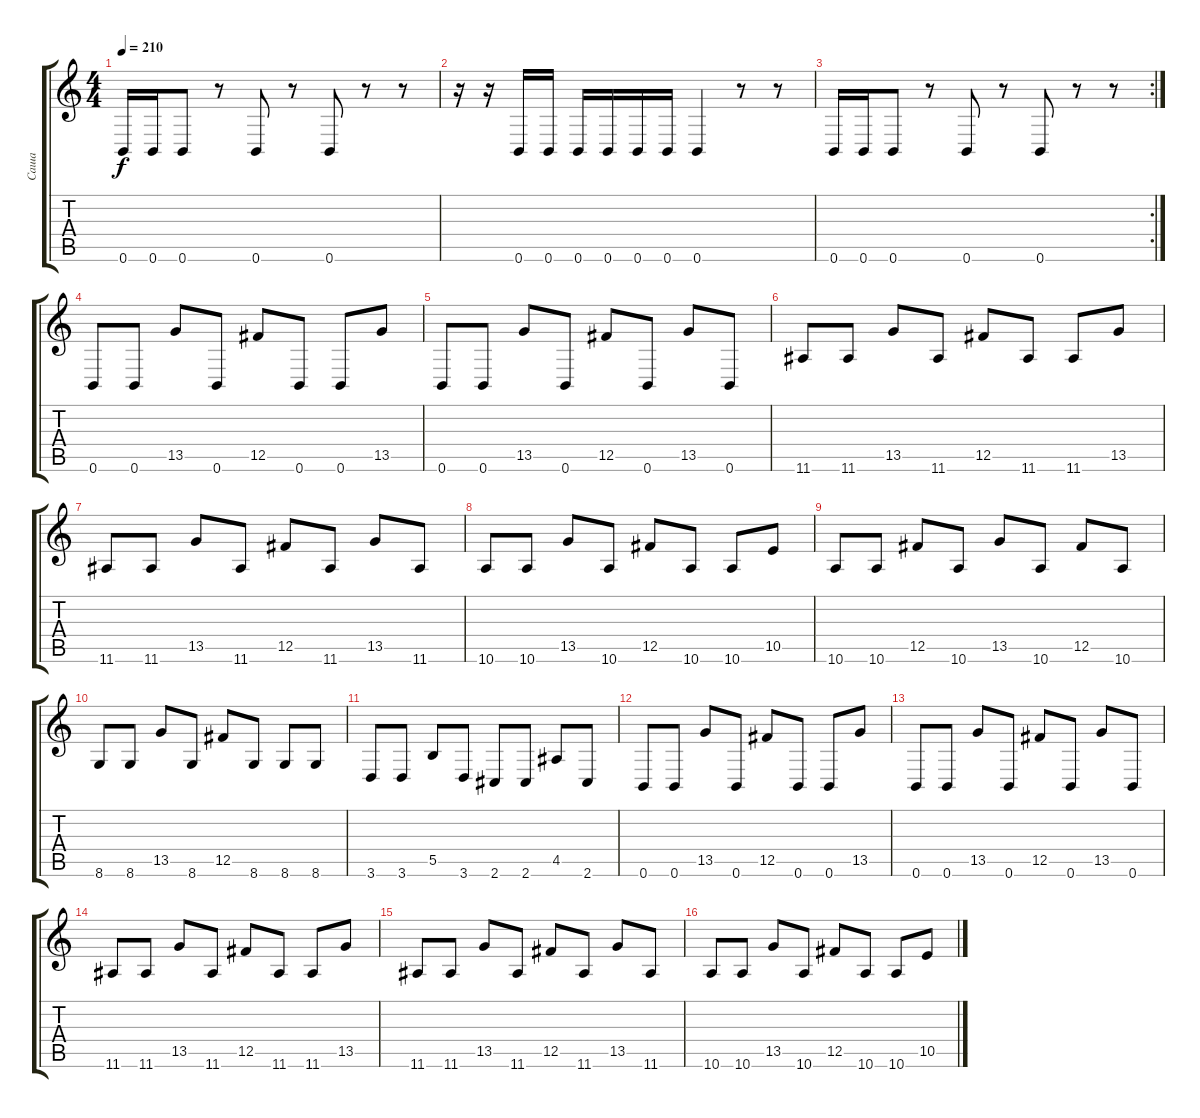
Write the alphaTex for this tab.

\track ("Саша" "Саша") {instrument distortionguitar}
\staff {score tabs}
\tuning (Db4 Ab3 E3 B2 Gb2 B1) {hide}
\ts (4 4)
\tempo 210
\clef g2
\ks c
0.6.16{dy f} 0.6.16 0.6.8 r.8 0.6.8 r.8 0.6.8 r.8 r.8 |
r.16 r.16 0.6.16 0.6.16 0.6.16 0.6.16 0.6.16 0.6.16 0.6.4 r.8 r.8 |
\rc 2
0.6.16 0.6.16 0.6.8 r.8 0.6.8 r.8 0.6.8 r.8 r.8 |
0.6.8 0.6.8 13.5.8 0.6.8 12.5.8 0.6.8 0.6.8 13.5.8 |
0.6.8 0.6.8 13.5.8 0.6.8 12.5.8 0.6.8 13.5.8 0.6.8 |
11.6.8 11.6.8 13.5.8 11.6.8 12.5.8 11.6.8 11.6.8 13.5.8 |
11.6.8 11.6.8 13.5.8 11.6.8 12.5.8 11.6.8 13.5.8 11.6.8 |
10.6.8 10.6.8 13.5.8 10.6.8 12.5.8 10.6.8 10.6.8 10.5.8 |
10.6.8 10.6.8 12.5.8 10.6.8 13.5.8 10.6.8 12.5.8 10.6.8 |
8.6.8 8.6.8 13.5.8 8.6.8 12.5.8 8.6.8 8.6.8 8.6.8 |
3.6.8 3.6.8 5.5.8 3.6.8 2.6.8 2.6.8 4.5.8 2.6.8 |
0.6.8 0.6.8 13.5.8 0.6.8 12.5.8 0.6.8 0.6.8 13.5.8 |
0.6.8 0.6.8 13.5.8 0.6.8 12.5.8 0.6.8 13.5.8 0.6.8 |
11.6.8 11.6.8 13.5.8 11.6.8 12.5.8 11.6.8 11.6.8 13.5.8 |
11.6.8 11.6.8 13.5.8 11.6.8 12.5.8 11.6.8 13.5.8 11.6.8 |
10.6.8 10.6.8 13.5.8 10.6.8 12.5.8 10.6.8 10.6.8 10.5.8
